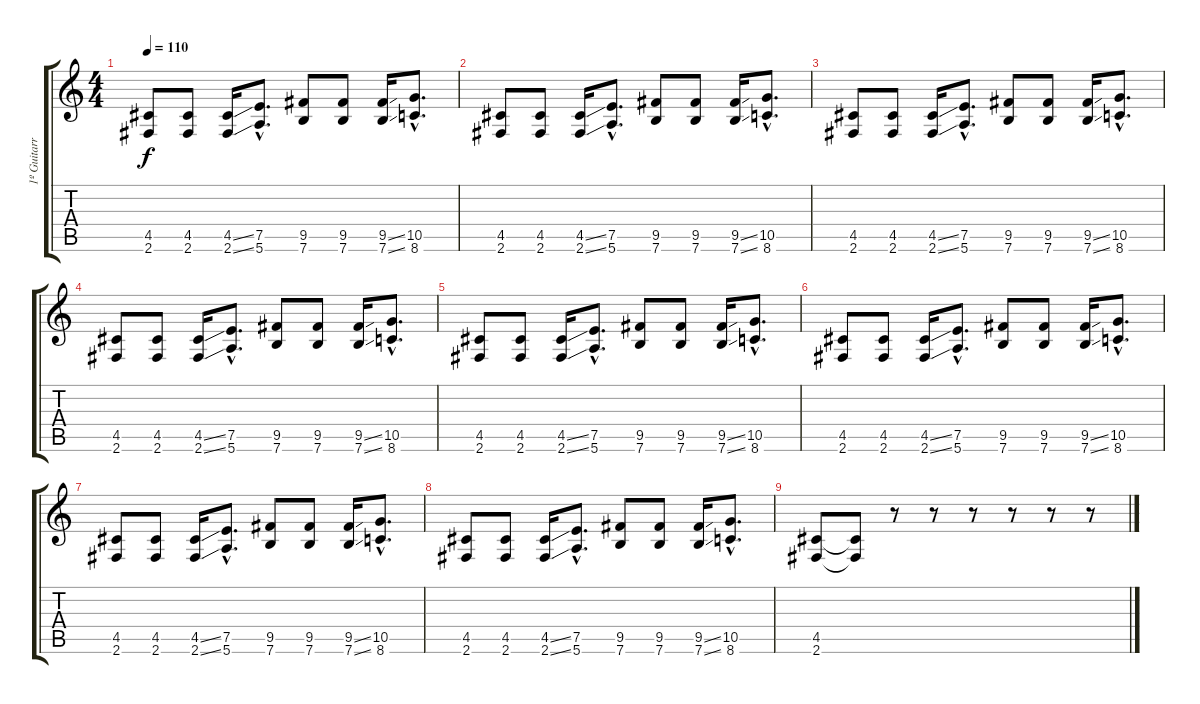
\track ("1º Guitarra" "1º Guitarr") {instrument overdrivenguitar}
\staff {score tabs}
\tuning (E4 B3 G3 D3 A2 E2) {hide}
\ts (4 4)
\tempo 110
\clef g2
\ks c
(4.5 2.6).8{dy f instrument distortionguitar} (4.5 2.6).8 (4.5{ss} 2.6{ss}).16 (7.5{hac} 5.6{hac}).8{d} (9.5 7.6).8 (9.5 7.6).8 (9.5{ss} 7.6{ss}).16 (10.5{hac} 8.6{hac}).8{d} |
(4.5 2.6).8{instrument distortionguitar} (4.5 2.6).8 (4.5{ss} 2.6{ss}).16 (7.5{hac} 5.6{hac}).8{d} (9.5 7.6).8 (9.5 7.6).8 (9.5{ss} 7.6{ss}).16 (10.5{hac} 8.6{hac}).8{d} |
(4.5 2.6).8{instrument distortionguitar} (4.5 2.6).8 (4.5{ss} 2.6{ss}).16 (7.5{hac} 5.6{hac}).8{d} (9.5 7.6).8 (9.5 7.6).8 (9.5{ss} 7.6{ss}).16 (10.5{hac} 8.6{hac}).8{d} |
(4.5 2.6).8{instrument distortionguitar} (4.5 2.6).8 (4.5{ss} 2.6{ss}).16 (7.5{hac} 5.6{hac}).8{d} (9.5 7.6).8 (9.5 7.6).8 (9.5{ss} 7.6{ss}).16 (10.5{hac} 8.6{hac}).8{d} |
(4.5 2.6).8{instrument distortionguitar} (4.5 2.6).8 (4.5{ss} 2.6{ss}).16 (7.5{hac} 5.6{hac}).8{d} (9.5 7.6).8 (9.5 7.6).8 (9.5{ss} 7.6{ss}).16 (10.5{hac} 8.6{hac}).8{d} |
(4.5 2.6).8{instrument distortionguitar} (4.5 2.6).8 (4.5{ss} 2.6{ss}).16 (7.5{hac} 5.6{hac}).8{d} (9.5 7.6).8 (9.5 7.6).8 (9.5{ss} 7.6{ss}).16 (10.5{hac} 8.6{hac}).8{d} |
(4.5 2.6).8{instrument distortionguitar} (4.5 2.6).8 (4.5{ss} 2.6{ss}).16 (7.5{hac} 5.6{hac}).8{d} (9.5 7.6).8 (9.5 7.6).8 (9.5{ss} 7.6{ss}).16 (10.5{hac} 8.6{hac}).8{d} |
(4.5 2.6).8{instrument distortionguitar} (4.5 2.6).8 (4.5{ss} 2.6{ss}).16 (7.5{hac} 5.6{hac}).8{d} (9.5 7.6).8 (9.5 7.6).8 (9.5{ss} 7.6{ss}).16 (10.5{hac} 8.6{hac}).8{d} |
(4.5 2.6).8 (4.5{t} 2.6{t}).8 r.8 r.8 r.8 r.8 r.8 r.8
